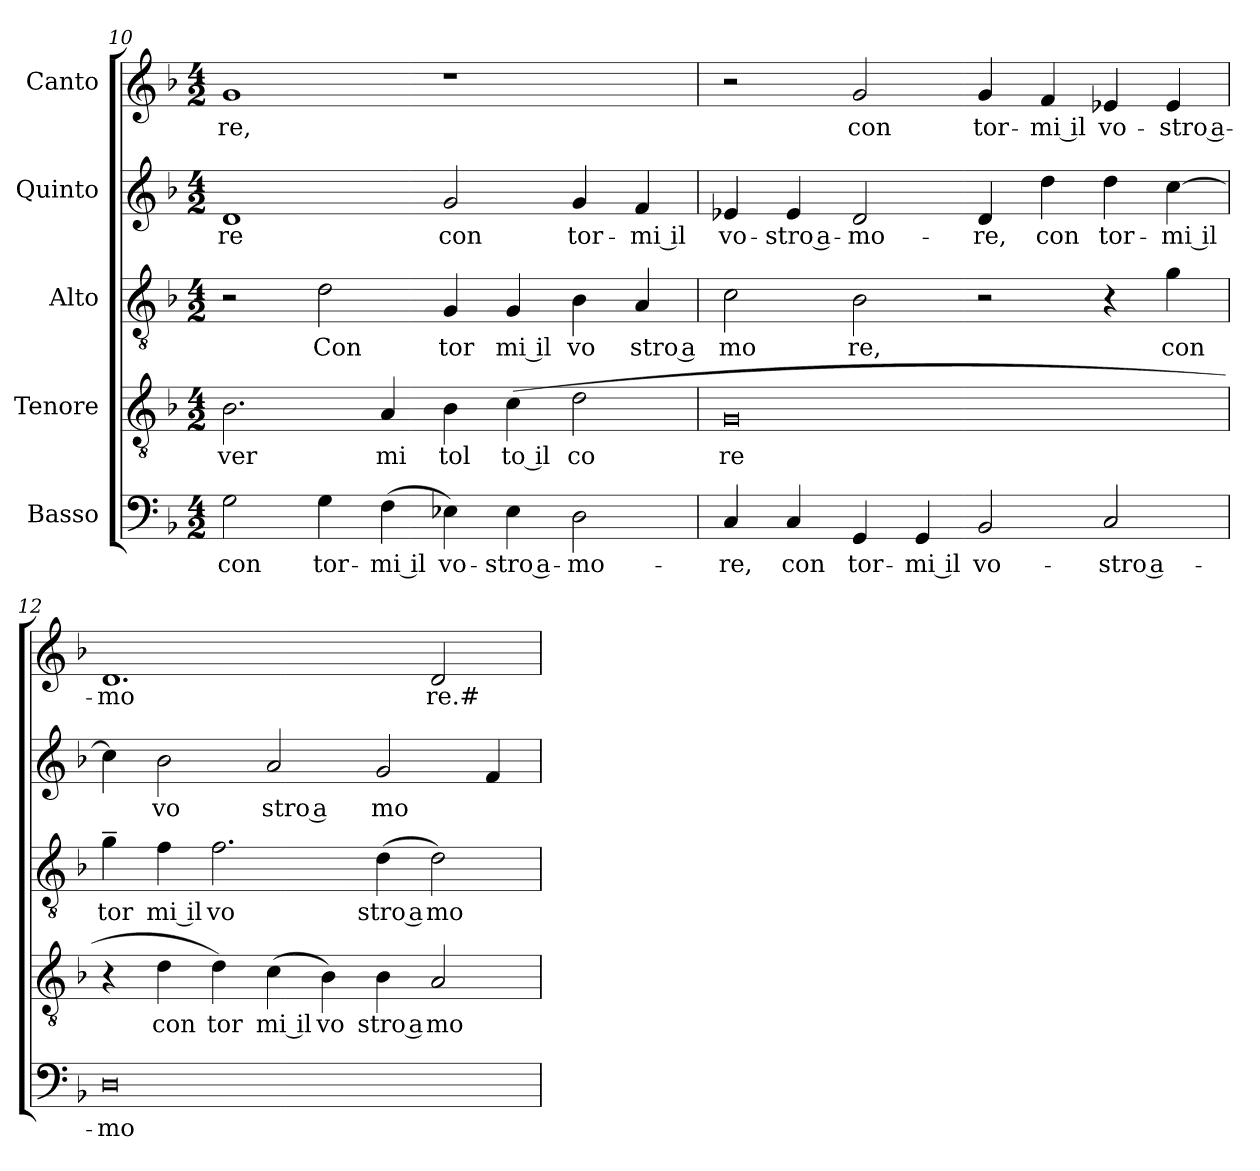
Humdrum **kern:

**kern	**text	**kern	**text	**kern	**text	**kern	**text	**kern	**text
*part5	*part5	*part4	*part4	*part3	*part3	*part2	*part2	*part1	*part1
*staff5	*staff5	*staff4	*staff4	*staff3	*staff3	*staff2	*staff2	*staff1	*staff1
*I"Basso	*	*I"Tenore	*	*I"Alto	*	*I"Quinto	*	*I"Canto	*
*clefF4	*	*clefGv2	*	*clefGv2	*	*clefG2	*	*clefG2	*
*k[b-]	*	*k[b-]	*	*k[b-]	*	*k[b-]	*	*k[b-]	*
*F:	*	*F:	*	*F:	*	*F:	*	*F:	*
*M4/2	*	*M4/2	*	*M4/2	*	*M4/2	*	*M4/2	*
=10	=10	=10	=10	=10	=10	=10	=10	=10	=10
!	!LO:LY:b:cj	!	!LO:LY:b:cj	!	!	!	!LO:LY:b:cj	!	!LO:LY:b:cj
2G\	con	2.B-\	ver	2r	.	1d	-re	1g	-re,
!	!LO:LY:b:cj	!	!	!	!LO:LY:b:cj	!	!	!	!
4G\	tor-	.	.	2d\	Con	.	.	.	.
!	!LO:LY:b:rj	!	!LO:LY:b:cj	!	!	!	!	!	!
(<4F\	-mi il	4A/	mi	.	.	.	.	.	.
!	!LO:LY:b:cj	!	!LO:LY:b:cj	!	!LO:LY:b:cj	!	!LO:LY:b:cj	!	!
4E-X\)	vo-	4B-\	tol	4G/	tor	2g/	con	1r	.
!	!LO:LY:b:rj	!	!LO:LY:b:rj	!	!LO:LY:b:rj	!	!	!	!
4E-\)	-stro a-	(<4c\	to il	4G/	mi il	.	.	.	.
!	!LO:LY:b:cj	!	!LO:LY:b:cj	!	!LO:LY:b:cj	!	!LO:LY:b:cj	!	!
2D\	-mo-	2d\	co	4B-\	vo	4g/	tor-	.	.
!	!	!	!	!	!LO:LY:b:rj	!	!LO:LY:b:rj	!	!
.	.	.	.	4A/	stro a	4f/	-mi il	.	.
=11	=11	=11	=11	=11	=11	=11	=11	=11	=11
!	!LO:LY:b:cj	!	!LO:LY:b:cj	!	!LO:LY:b:cj	!	!LO:LY:b:cj	!	!
4C/	-re,	0G	re	2c\	mo	4e-X/	vo-	2r	.
!	!LO:LY:b:cj	!	!	!	!	!	!LO:LY:b:rj	!	!
4C/	con	.	.	.	.	4e-/	-stro a-	.	.
!	!LO:LY:b:cj	!	!	!	!LO:LY:b:cj	!	!LO:LY:b:cj	!	!LO:LY:b:cj
4GG/	tor-	.	.	2B-\	re,	2d/	-mo-	2g/	con
!	!LO:LY:b:rj	!	!	!	!	!	!	!	!
4GG/	-mi il	.	.	.	.	.	.	.	.
!	!LO:LY:b:cj	!	!	!	!	!	!LO:LY:b:cj	!	!LO:LY:b:cj
2BB-/	vo-	.	.	2r	.	4d/	-re,	4g/	tor-
!	!	!	!	!	!	!	!LO:LY:b:cj	!	!LO:LY:b:rj
.	.	.	.	.	.	4dd\	con	4f/	-mi il
!	!LO:LY:b:rj	!	!	!	!	!	!LO:LY:b:cj	!	!LO:LY:b:cj
2C/	-stro a-	.	.	4r	.	4dd\	tor-	4e-X/	vo-
!	!	!	!	!	!LO:LY:b:cj	!	!LO:LY:b	!	!LO:LY:b:rj
.	.	.	.	4g\	con	[<4cc\	-mi il	4e-/	-stro a-
!!LO:LB:g=z
=12	=12	=12	=12	=12	=12	=12	=12	=12	=12
!	!LO:LY:b:cj	!	!	!	!LO:LY:b:cj	!	!	!	!LO:LY:b:cj
0D	-mo	4r	.	4g~>\	tor	4cc\]	.	1.d	-mo
!	!	!	!LO:LY:b:cj	!	!LO:LY:b:rj	!	!LO:LY:b:cj	!	!
.	.	4d\	con	(<4f\	mi il	2b-\	vo	.	.
!	!	!	!LO:LY:b:cj	!	!LO:LY:b:cj	!	!	!	!
.	.	4d\)	tor	2.f\	vo	.	.	.	.
!	!	!	!LO:LY:b:rj	!	!	!	!LO:LY:b:rj	!	!
.	.	(<4c\	mi il	.	.	2a/	stro a	.	.
!	!	!	!LO:LY:b:cj	!	!	!	!	!	!
.	.	4B-\)	vo	.	.	.	.	.	.
!	!	!	!LO:LY:b:rj	!	!LO:LY:b:rj	!	!LO:LY:b	!	!
.	.	4B-\	stro a	(<4d\	stro a	2g/	mo	.	.
!	!	!	!LO:LY:b:cj	!	!LO:LY:b:cj	!	!	!	!LO:LY:b:cj
.	.	2A/	mo	2d\)	mo	.	.	2d/	re.#
.	.	.	.	.	.	4f/	.	.	.
=	=	=	=	=	=	=	=	=	=
*-	*-	*-	*-	*-	*-	*-	*-	*-	*-
